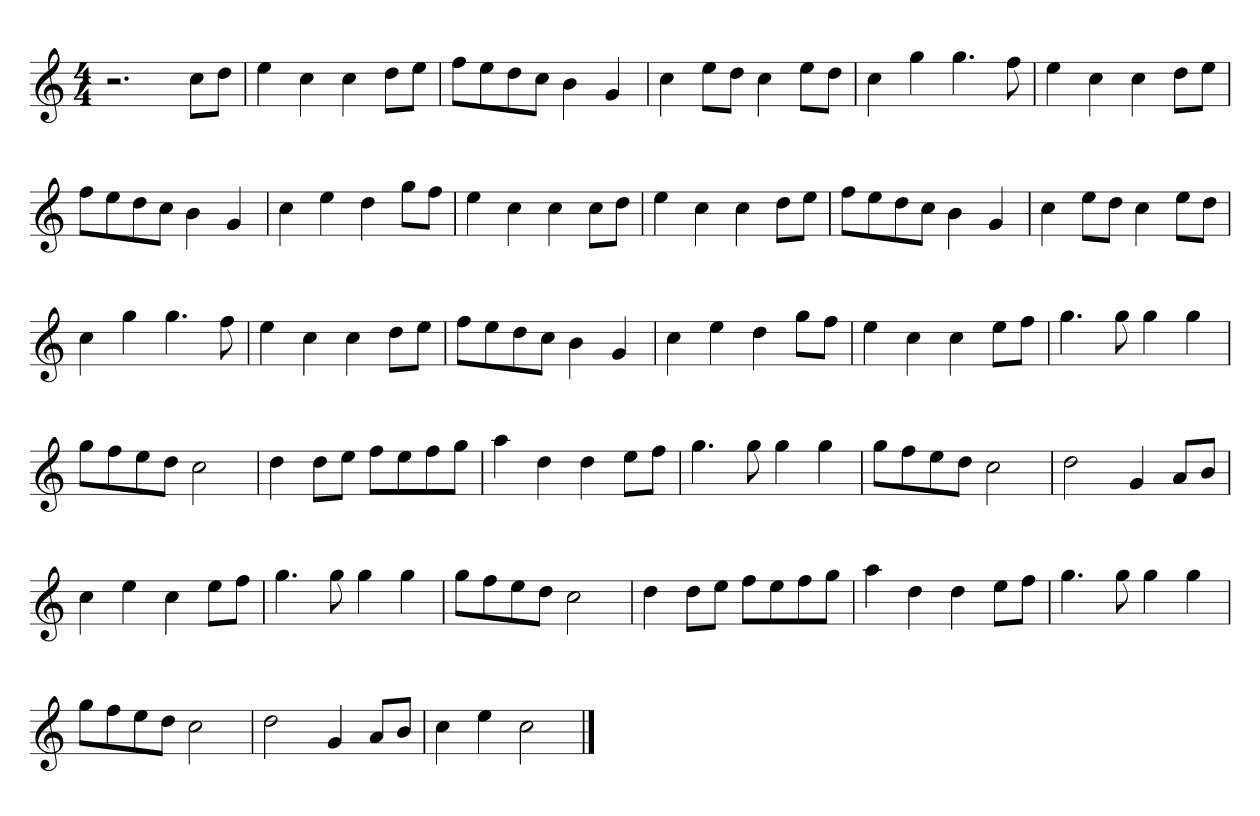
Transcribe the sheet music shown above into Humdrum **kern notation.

**kern
*part1
*staff1
*clefG2
*k[]
*M4/4
=
2.r
8cc\L
8dd\J
=
4ee\
4cc\
4cc\
8dd\L
8ee\J
=
8ff\L
8ee\
8dd\
8cc\J
4b\
4g/
=
4cc\
8ee\L
8dd\J
4cc\
8ee\L
8dd\J
=
4cc\
4gg\
4.gg\
8ff\
=
4ee\
4cc\
4cc\
8dd\L
8ee\J
=
8ff\L
8ee\
8dd\
8cc\J
4b\
4g/
=
4cc\
4ee\
4dd\
8gg\L
8ff\J
=
4ee\
4cc\
4cc\
8cc\L
8dd\J
=
4ee\
4cc\
4cc\
8dd\L
8ee\J
=
8ff\L
8ee\
8dd\
8cc\J
4b\
4g/
=
4cc\
8ee\L
8dd\J
4cc\
8ee\L
8dd\J
=
4cc\
4gg\
4.gg\
8ff\
=
4ee\
4cc\
4cc\
8dd\L
8ee\J
=
8ff\L
8ee\
8dd\
8cc\J
4b\
4g/
=
4cc\
4ee\
4dd\
8gg\L
8ff\J
=
4ee\
4cc\
4cc\
8ee\L
8ff\J
=
4.gg\
8gg\
4gg\
4gg\
=
8gg\L
8ff\
8ee\
8dd\J
2cc\
=
4dd\
8dd\L
8ee\J
8ff\L
8ee\
8ff\
8gg\J
=
4aa\
4dd\
4dd\
8ee\L
8ff\J
=
4.gg\
8gg\
4gg\
4gg\
=
8gg\L
8ff\
8ee\
8dd\J
2cc\
=
2dd\
4g/
8a/L
8b/J
=
4cc\
4ee\
4cc\
8ee\L
8ff\J
=
4.gg\
8gg\
4gg\
4gg\
=
8gg\L
8ff\
8ee\
8dd\J
2cc\
=
4dd\
8dd\L
8ee\J
8ff\L
8ee\
8ff\
8gg\J
=
4aa\
4dd\
4dd\
8ee\L
8ff\J
=
4.gg\
8gg\
4gg\
4gg\
=
8gg\L
8ff\
8ee\
8dd\J
2cc\
=
2dd\
4g/
8a/L
8b/J
=
4cc\
4ee\
2cc\
==
*-
